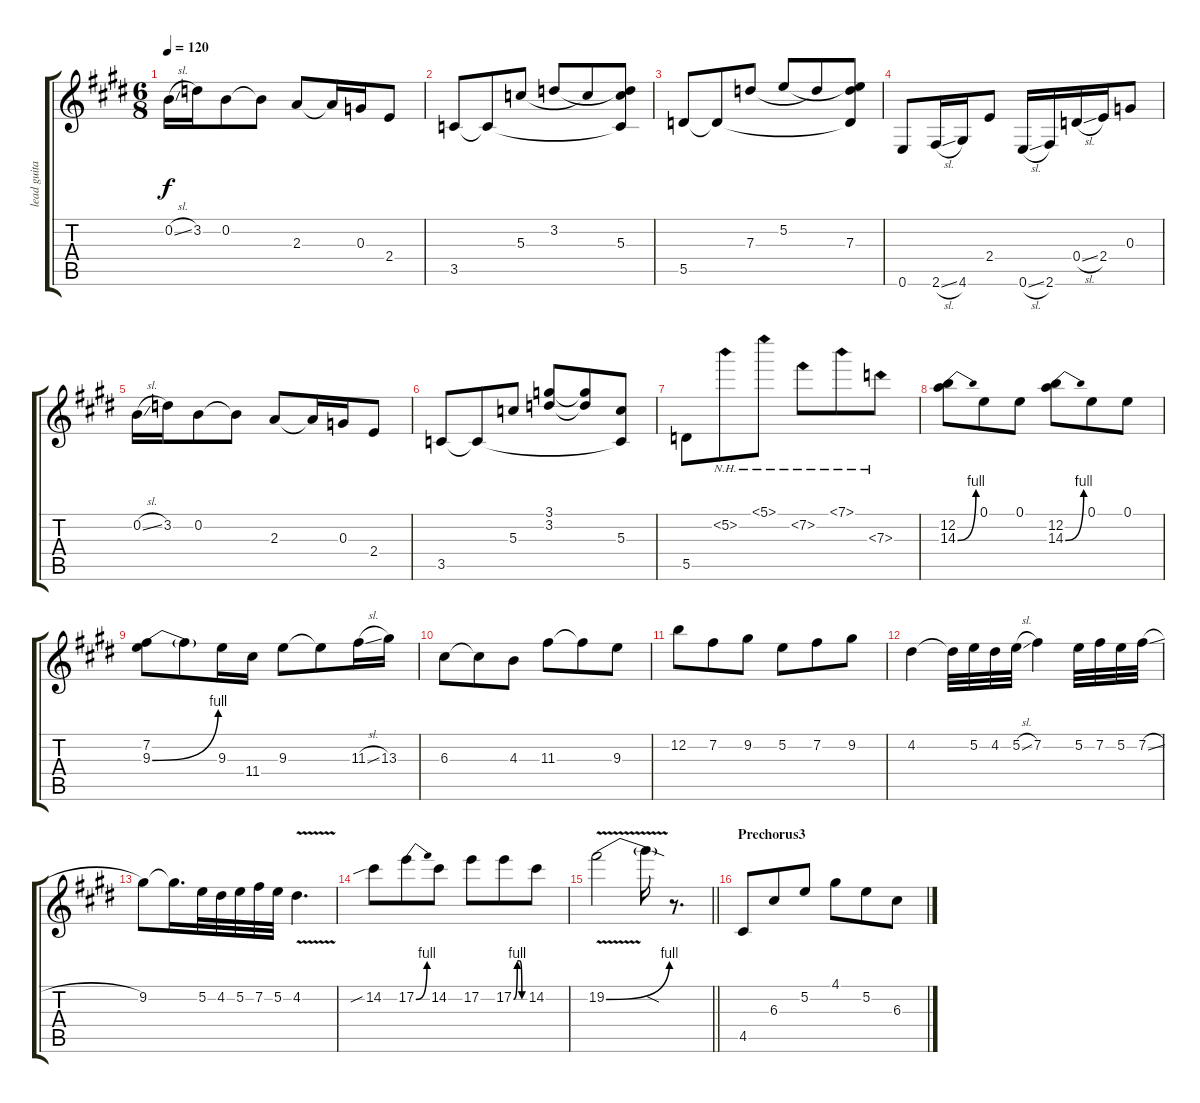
\track ("lead guitar" "lead guita") {instrument distortionguitar}
\staff {score tabs}
\tuning (E4 B3 G3 D3 A2 E2) {hide}
\ts (6 8)
\tempo 120
\clef g2
\ks e
0.2{sl}.16{dy f} 3.2.16 0.2.8 0.2{t}.8 2.3.8 2.3{t}.16 0.3.16 2.4.8 |
3.5.8 3.5{t}.8 5.3.8 3.2.8 5.3{t}.8 (3.2{t} 5.3 3.5{t}).8 |
5.5.8 5.5{t}.8 7.3.8 5.2.8 7.3{t}.8 (5.2{t} 7.3 5.5{t}).8 |
0.6.8 2.6{sl}.16 4.6.16 2.4.8 0.6{sl}.16 2.6.16 0.4{sl}.16 2.4.16 0.3.8 |
0.2{sl}.16 3.2.16 0.2.8 0.2{t}.8 2.3.8 2.3{t}.16 0.3.16 2.4.8 |
3.5.8 3.5{t}.8 5.3.8 (3.1 3.2).8 (3.1{t} 3.2{t}).8 (5.3 3.5{t}).8 |
5.5.8 5.2{nh}.8 5.1{nh}.8 7.2{nh}.8 7.1{nh}.8 7.3{nh}.8 |
(12.2 14.3{be (bend 0 0 60 4)}).8 0.1.8 0.1.8 (12.2 14.3{be (bend 0 0 60 4)}).8 0.1.8 0.1.8 |
(7.2 9.3{be (bend 0 0 60 4)}).8 9.3{t}.8 9.3.16 11.4.16 9.3.8 9.3{t}.8 11.3{sl}.16 13.3.16 |
6.3.8 6.3{t}.8 4.3.8 11.3.8 11.3{t}.8 9.3.8 |
12.2.8 7.2.8 9.2.8 5.2.8 7.2.8 9.2.8 |
4.2.4 4.2{t}.32 5.2.32 4.2.32 5.2{sl}.32 7.2.4 5.2.32 7.2.32 5.2.32 7.2{sl}.32 |
9.2.8 9.2{t}.16{d} 5.2.32 4.2.32 5.2.32 7.2.32 5.2.32 4.2{v}.4{d} |
14.2{sib}.8 17.2{be (bend 0 0 60 4)}.8 14.2.8 17.2.8 17.2{be (custom 0 0 20 4 34 4 45 0 60 0)}.8 14.2.8 |
\barLineRight lightlight
19.2{be (bend 0 0 60 4) v}.2 19.2{sod t}.16 r.8{d} |
\section ("" "Prechorus3")
4.5.8 6.3.8 5.2.8 4.1.8 5.2.8 6.3.8
